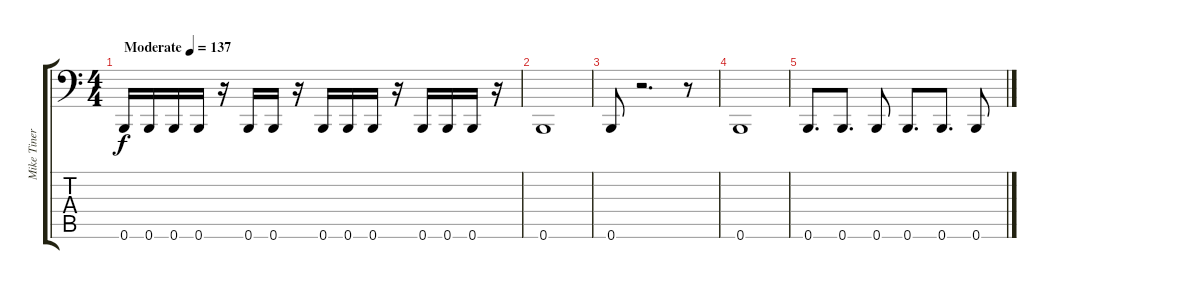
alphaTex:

\track ("Mike Tiner" "Mike Tiner") {instrument electricbassfinger}
\staff {score tabs}
\tuning (Db3 Ab2 E2 B1 Gb1 B0) {hide}
\ts (4 4)
\tempo (137 "Moderate")
\clef f4
\ks c
0.6.16{dy f instrument electricbassfinger} 0.6.16 0.6.16 0.6.16 r.16 0.6.16 0.6.16 r.16 0.6.16 0.6.16 0.6.16 r.16 0.6.16 0.6.16 0.6.16 r.16 |
0.6.1 |
0.6.8 r.2{d} r.8 |
0.6.1 |
0.6.8{d} 0.6.8{d} 0.6.8 0.6.8{d} 0.6.8{d} 0.6.8
